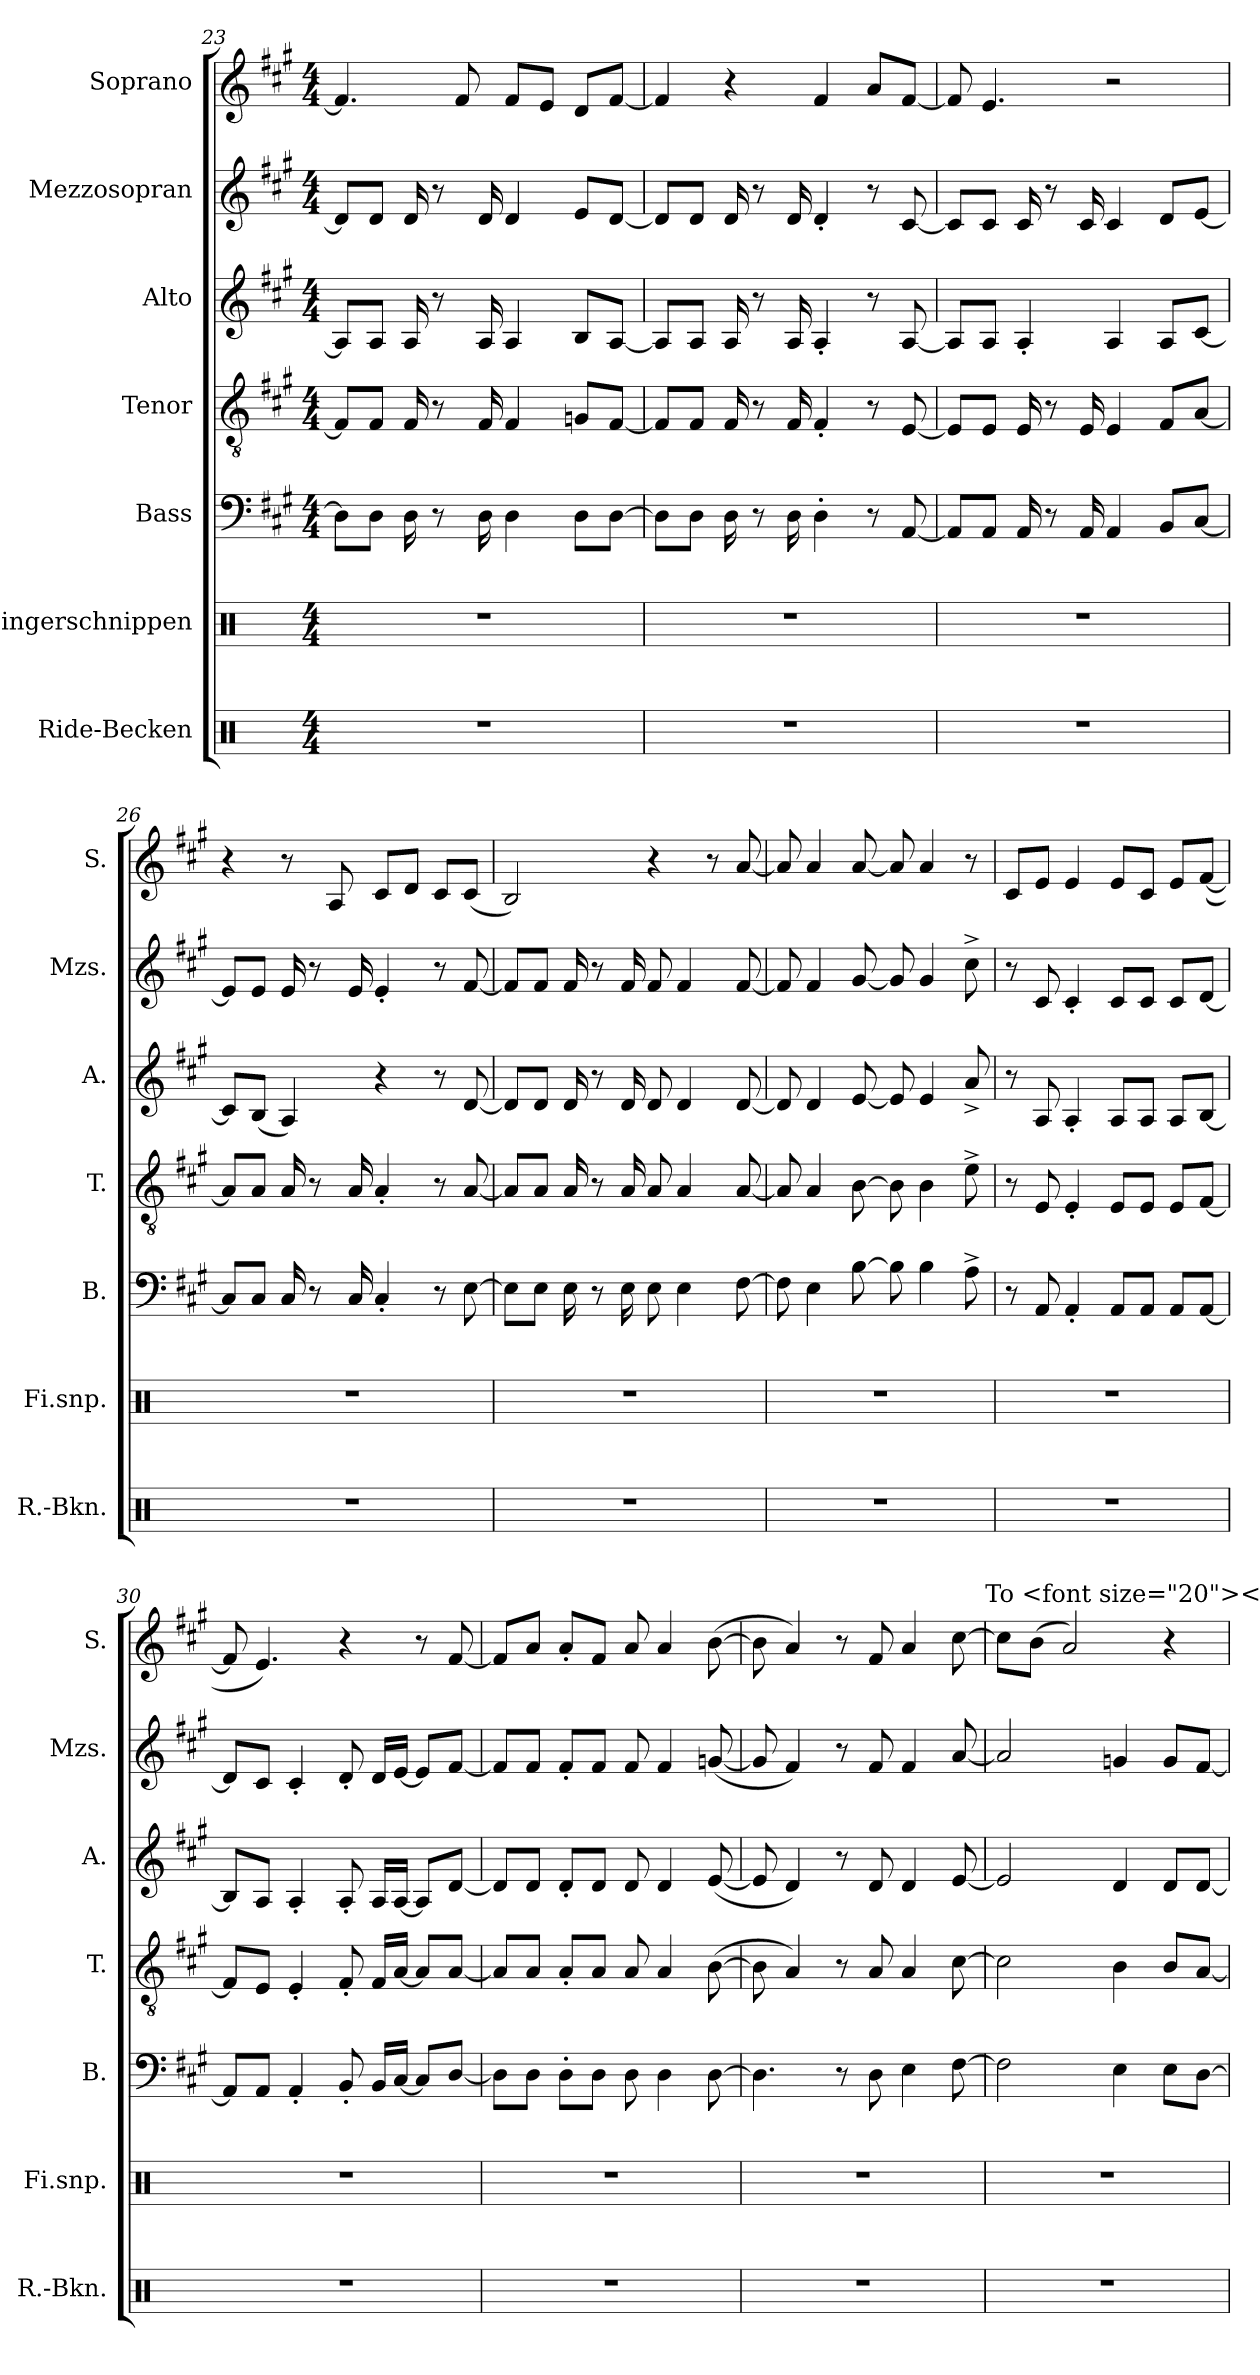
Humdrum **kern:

**kern	**kern	**kern	**kern	**kern	**kern	**kern
*part7	*part6	*part5	*part4	*part3	*part2	*part1
*staff7	*staff6	*staff5	*staff4	*staff3	*staff2	*staff1
*I"Ride-Becken	*I"Fingerschnippen	*I"Bass	*I"Tenor	*I"Alto	*I"Mezzosopran	*I"Soprano
*I'R.-Bkn.	*I'Fi.snp.	*I'B.	*I'T.	*I'A.	*I'Mzs.	*I'S.
*clefX	*clefX	*clefF4	*clefGv2	*clefG2	*clefG2	*clefG2
*k[]	*k[]	*k[f#c#g#]	*k[f#c#g#]	*k[f#c#g#]	*k[f#c#g#]	*k[f#c#g#]
*M4/4	*M4/4	*M4/4	*M4/4	*M4/4	*M4/4	*M4/4
=23	=23	=23	=23	=23	=23	=23
1r	1r	8D\L]	8F#/L]	8A/L]	8d/L]	4.f#/]
.	.	8D\J	8F#/J	8A/J	8d/J	.
.	.	16D\	16F#/	16A/	16d/	.
.	.	8r	8r	8r	8r	.
.	.	.	.	.	.	8f#/
.	.	16D\	16F#/	16A/	16d/	.
.	.	4D\	4F#/	4A/	4d/	8f#/L
.	.	.	.	.	.	8e/J
.	.	8D\L	8Gn/L	8B/L	8e/L	8d/L
.	.	[8D\J	[8F#/J	[8A/J	[8d/J	[8f#/J
!!LO:LB:g=z
=24	=24	=24	=24	=24	=24	=24
1r	1r	8D\L]	8F#/L]	8A/L]	8d/L]	4f#/]
.	.	8D\J	8F#/J	8A/J	8d/J	.
.	.	16D\	16F#/	16A/	16d/	4r
.	.	8r	8r	8r	8r	.
.	.	16D\	16F#/	16A/	16d/	.
.	.	4D'\	4F#'/	4A'/	4d'/	4f#/
.	.	8r	8r	8r	8r	8a/L
.	.	[8AA/	[8E/	[8A/	[8c#/	[8f#/J
=25	=25	=25	=25	=25	=25	=25
1r	1r	8AA/L]	8E/L]	8A/L]	8c#/L]	8f#/]
.	.	8AA/J	8E/J	8A/J	8c#/J	4.e/
.	.	16AA/	16E/	4A'/	16c#/	.
.	.	8r	8r	.	8r	.
.	.	16AA/	16E/	.	16c#/	.
.	.	4AA/	4E/	4A/	4c#/	2r
.	.	8BB/L	8F#/L	8A/L	8d/L	.
.	.	[8C#/J	[8A/J	[8c#/J	[8e/J	.
=26	=26	=26	=26	=26	=26	=26
1r	1r	8C#/L]	8A/L]	8c#/L]	8e/L]	4r
.	.	8C#/J	8A/J	(<8B/J	8e/J	.
.	.	16C#/	16A/	4A/)	16e/	8r
.	.	8r	8r	.	8r	.
.	.	.	.	.	.	8A/
.	.	16C#/	16A/	.	16e/	.
.	.	4C#'/	4A'/	4r	4e'/	8c#/L
.	.	.	.	.	.	8d/J
.	.	8r	8r	8r	8r	8c#/L
.	.	[8E\	[8A/	[8d/	[8f#/	(<8c#/J
!!LO:LB:g=z
=27	=27	=27	=27	=27	=27	=27
1r	1r	8E\L]	8A/L]	8d/L]	8f#/L]	2B/)
.	.	8E\J	8A/J	8d/J	8f#/J	.
.	.	16E\	16A/	16d/	16f#/	.
.	.	8r	8r	8r	8r	.
.	.	16E\	16A/	16d/	16f#/	.
.	.	8E\	8A/	8d/	8f#/	4r
.	.	4E\	4A/	4d/	4f#/	.
.	.	.	.	.	.	8r
.	.	[8F#\	[8A/	[8d/	[8f#/	[8a/
=28	=28	=28	=28	=28	=28	=28
1r	1r	8F#\]	8A/]	8d/]	8f#/]	8a/]
.	.	4E\	4A/	4d/	4f#/	4a/
.	.	[8B\	[8B\	[8e/	[8g#/	[8a/
.	.	8B\]	8B\]	8e/]	8g#/]	8a/]
.	.	4B\	4B\	4e/	4g#/	4a/
.	.	8A^\	8e^\	8a^/	8cc#^\	8r
=29	=29	=29	=29	=29	=29	=29
1r	1r	8r	8r	8r	8r	8c#/L
.	.	8AA/	8E/	8A/	8c#/	8e/J
.	.	4AA'/	4E'/	4A'/	4c#'/	4e/
.	.	8AA/L	8E/L	8A/L	8c#/L	8e/L
.	.	8AA/J	8E/J	8A/J	8c#/J	8c#/J
.	.	8AA/L	8E/L	8A/L	8c#/L	8e/L
.	.	[8AA/J	[8F#/J	[8B/J	[8d/J	(<[8f#/J
!!LO:PB:g=z
=30	=30	=30	=30	=30	=30	=30
1r	1r	8AA/L]	8F#/L]	8B/L]	8d/L]	8f#/]
.	.	8AA/J	8E/J	8A/J	8c#/J	4.e/)
.	.	4AA'/	4E'/	4A'/	4c#'/	.
.	.	8BB'/	8F#'/	8A'/	8d'/	4r
.	.	16BB/LL	16F#/LL	16A/LL	16d/LL	.
.	.	[16C#/JJ	[16A/JJ	[16A/JJ	[16e/JJ	.
.	.	8C#/L]	8A/L]	8A/L]	8e/L]	8r
.	.	[8D/J	[8A/J	[8d/J	[8f#/J	[8f#/
=31	=31	=31	=31	=31	=31	=31
1r	1r	8D\L]	8A/L]	8d/L]	8f#/L]	8f#/L]
.	.	8D\J	8A/J	8d/J	8f#/J	8a/J
.	.	8D'\L	8A'/L	8d'/L	8f#'/L	8a'/L
.	.	8D\J	8A/J	8d/J	8f#/J	8f#/J
.	.	8D\	8A/	8d/	8f#/	8a/
.	.	4D\	4A/	4d/	4f#/	4a/
.	.	[8D\	(>[8B\	(<[8e/	(<[8gn/	(>[8b\
=32	=32	=32	=32	=32	=32	=32
1r	1r	4.D\]	8B\]	8e/]	8g/]	8b\]
.	.	.	4A/)	4d/)	4f#/)	4a/)
.	.	8r	8r	8r	8r	8r
.	.	8D\	8A/	8d/	8f#/	8f#/
.	.	4E\	4A/	4d/	4f#/	4a/
.	.	[8F#\	[8c#\	[8e/	[8a/	[8cc#\
!	!	!	!	!	!	!LO:TX:a:t=To <font size="20"></font><sym>coda</sym>
=33	=33	=33	=33	=33	=33	=33
1r	1r	2F#\]	2c#\]	2e/]	2a/]	8cc#\L]
.	.	.	.	.	.	(>8b\J
.	.	.	.	.	.	2a/)
.	.	4E\	4B\	4d/	4gn/	.
.	.	8E\L	8B/L	8d/L	8g/L	4r
.	.	[8D\J	[8A/J	[8d/J	[8f#/J	.
=	=	=	=	=	=	=
*-	*-	*-	*-	*-	*-	*-
